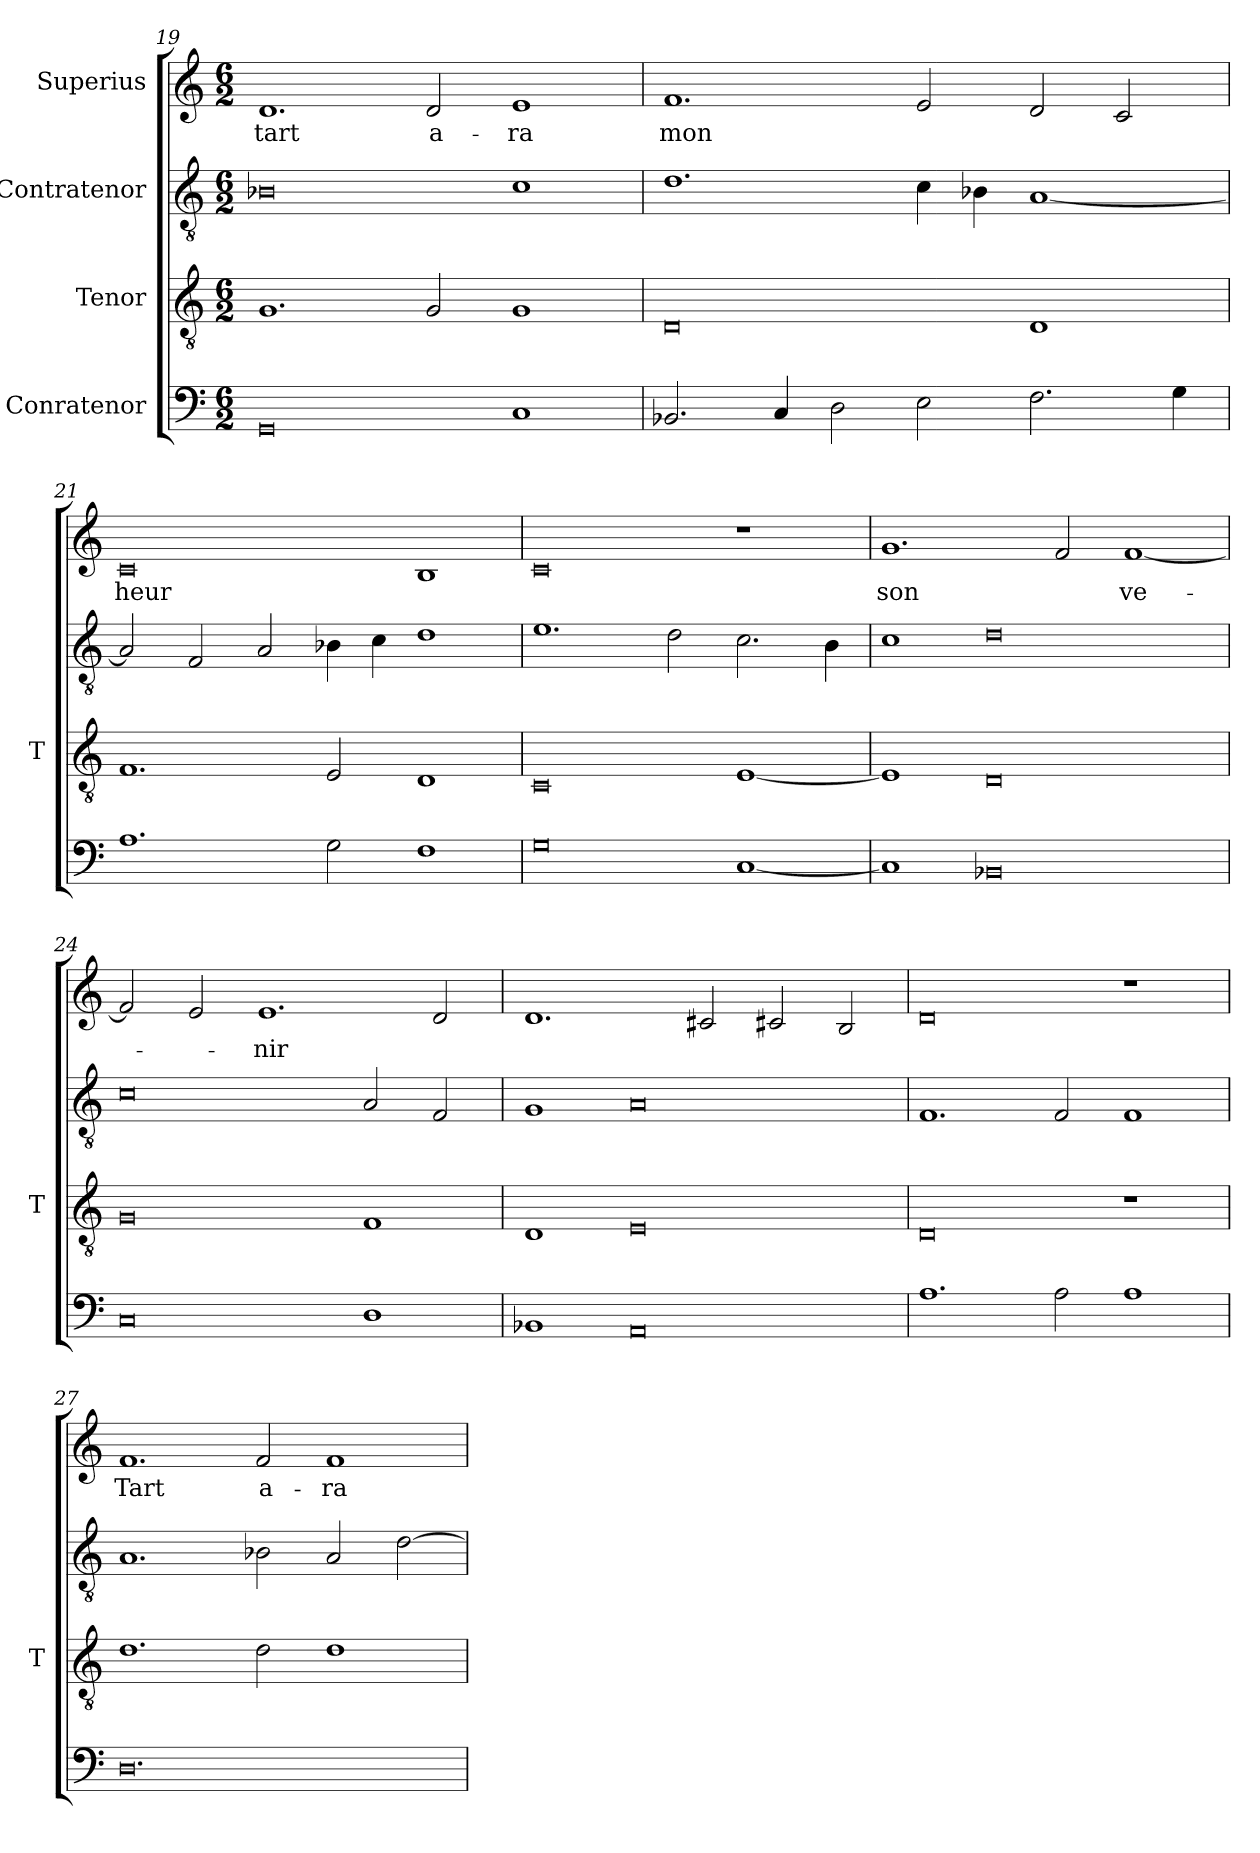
**kern	**kern	**kern	**kern	**text
*part4	*part3	*part2	*part1	*part1
*staff4	*staff3	*staff2	*staff1	*staff1
*I"Conratenor	*I"Tenor	*I"Contratenor	*I"Superius	*
*	*I'T	*	*	*
*clefF4	*clefGv2	*clefGv2	*clefG2	*
*M6/2	*M6/2	*M6/2	*M6/2	*
=19	=19	=19	=19	=19
0GG	1.G	0B-X	1.d	-tart
.	2G	.	2d	a-
1C	1G	1c	1e	-ra
=20	=20	=20	=20	=20
2.BB-X	0D	1.d	1.f	-mon
4C	.	.	.	.
2D	.	.	.	.
2E	.	4c	2e	.
.	.	4B-X	.	.
2.F	1D	[1A	2d	.
.	.	.	2c	.
4G	.	.	.	.
=21	=21	=21	=21	=21
1.A	1.F	2A]	0c	-heur
.	.	2F	.	.
.	.	2A	.	.
2G	2E	4B-X	.	.
.	.	4c	.	.
1F	1D	1d	1B	.
=22	=22	=22	=22	=22
0G	0C	1.e	0c	.
.	.	2d	.	.
[1C	[1E	2.c	1r	.
.	.	4B	.	.
=23	=23	=23	=23	=23
1C]	1E]	1c	1.g	-son
0BB-X	0D	0d	.	.
.	.	.	2f	.
.	.	.	[1f	ve-
=24	=24	=24	=24	=24
0C	0G	0c	2f]	.
.	.	.	2e	.
.	.	.	1.e	-nir
1D	1F	2A	.	.
.	.	2F	2d	.
=25	=25	=25	=25	=25
1BB-X	1D	1G	1.d	.
0AA	0E	0A	.	.
.	.	.	2c#X	.
.	.	.	2c#X	.
.	.	.	2B	.
=26	=26	=26	=26	=26
1.A	0D	1.F	0d	.
2A	.	2F	.	.
1A	1r	1F	1r	.
=27	=27	=27	=27	=27
0.D	1.d	1.A	1.f	-Tart
.	2d	2B-X	2f	a-
.	1d	2A	1f	-ra
.	.	[2d	.	.
=	=	=	=	=
*-	*-	*-	*-	*-
